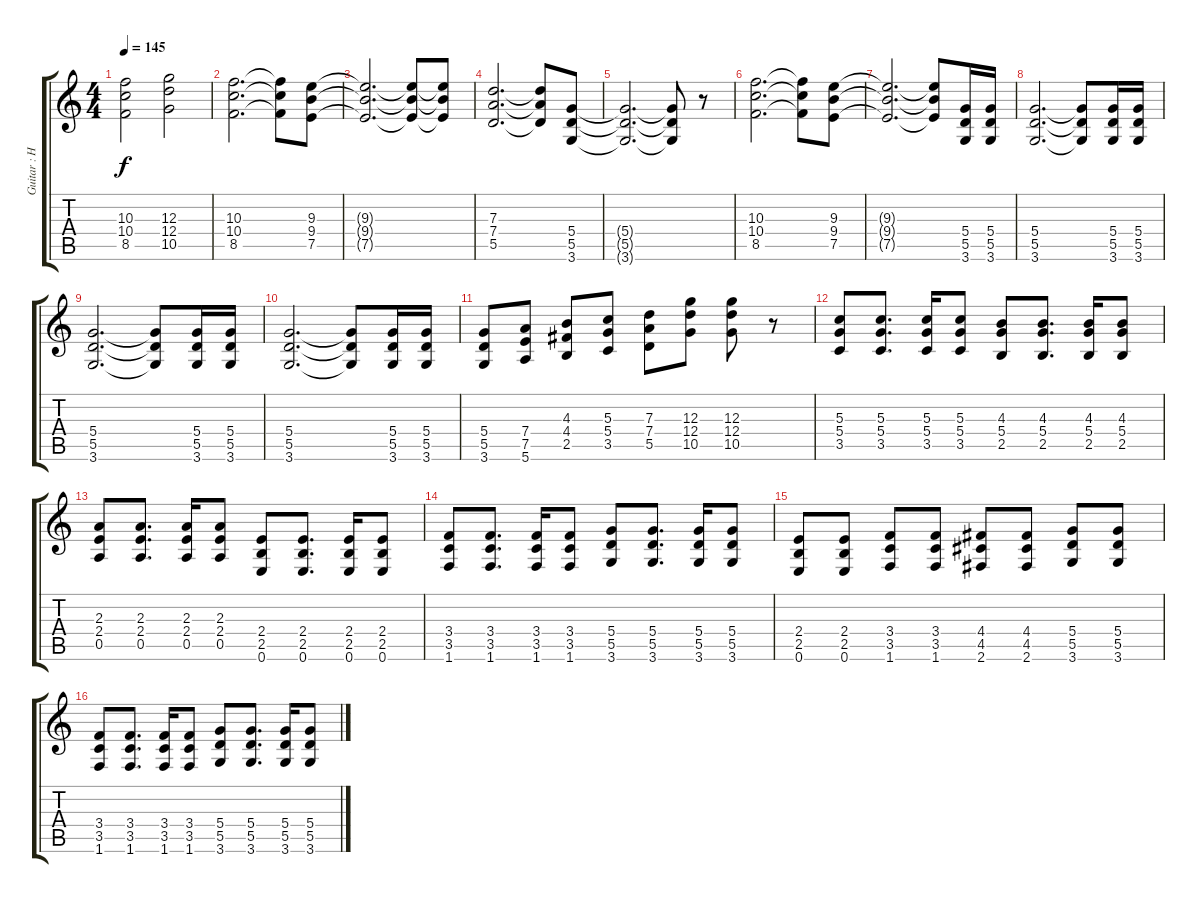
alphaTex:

\track ("Guitar : Hirasawa Yui" "Guitar : H") {instrument distortionguitar}
\staff {score tabs}
\tuning (E4 B3 G3 D3 A2 E2) {hide}
\ts (4 4)
\tempo 145
\clef g2
\ks c
(10.3 10.4 8.5).2{dy f} (12.3 12.4 10.5).2 |
(10.3 10.4 8.5).2{d} (10.3{t} 10.4{t} 8.5{t}).8 (9.3 9.4 7.5).8 |
(9.3{t} 9.4{t} 7.5{t}).2{d} (9.3{t} 9.4{t} 7.5{t}).8 (9.3{t} 9.4{t} 7.5{t}).8 |
(7.3 7.4 5.5).2{d} (7.3{t} 7.4{t} 5.5{t}).8 (5.4 5.5 3.6).8 |
(5.4{t} 5.5{t} 3.6{t}).2{d} (5.4{t} 5.5{t} 3.6{t}).8 r.8 |
(10.3 10.4 8.5).2{d} (10.3{t} 10.4{t} 8.5{t}).8 (9.3 9.4 7.5).8 |
(9.3{t} 9.4{t} 7.5{t}).2{d} (9.3{t} 9.4{t} 7.5{t}).8 (5.4 5.5 3.6).16 (5.4 5.5 3.6).16 |
(5.4 5.5 3.6).2{d} (5.4{t} 5.5{t} 3.6{t}).8 (5.4 5.5 3.6).16 (5.4 5.5 3.6).16 |
(5.4 5.5 3.6).2{d} (5.4{t} 5.5{t} 3.6{t}).8 (5.4 5.5 3.6).16 (5.4 5.5 3.6).16 |
(5.4 5.5 3.6).2{d} (5.4{t} 5.5{t} 3.6{t}).8 (5.4 5.5 3.6).16 (5.4 5.5 3.6).16 |
(5.4 5.5 3.6).8 (7.4 7.5 5.6).8 (4.3 4.4 2.5).8 (5.3 5.4 3.5).8 (7.3 7.4 5.5).8 (12.3 12.4 10.5).8 (12.3 12.4 10.5).8 r.8 |
(5.3 5.4 3.5).8 (5.3 5.4 3.5).8{d} (5.3 5.4 3.5).16 (5.3 5.4 3.5).8 (4.3 5.4 2.5).8 (4.3 5.4 2.5).8{d} (4.3 5.4 2.5).16 (4.3 5.4 2.5).8 |
(2.3 2.4 0.5).8 (2.3 2.4 0.5).8{d} (2.3 2.4 0.5).16 (2.3 2.4 0.5).8 (2.4 2.5 0.6).8 (2.4 2.5 0.6).8{d} (2.4 2.5 0.6).16 (2.4 2.5 0.6).8 |
(3.4 3.5 1.6).8 (3.4 3.5 1.6).8{d} (3.4 3.5 1.6).16 (3.4 3.5 1.6).8 (5.4 5.5 3.6).8 (5.4 5.5 3.6).8{d} (5.4 5.5 3.6).16 (5.4 5.5 3.6).8 |
(2.4 2.5 0.6).8 (2.4 2.5 0.6).8 (3.4 3.5 1.6).8 (3.4 3.5 1.6).8 (4.4 4.5 2.6).8 (4.4 4.5 2.6).8 (5.4 5.5 3.6).8 (5.4 5.5 3.6).8 |
(3.4 3.5 1.6).8 (3.4 3.5 1.6).8{d} (3.4 3.5 1.6).16 (3.4 3.5 1.6).8 (5.4 5.5 3.6).8 (5.4 5.5 3.6).8{d} (5.4 5.5 3.6).16 (5.4 5.5 3.6).8
